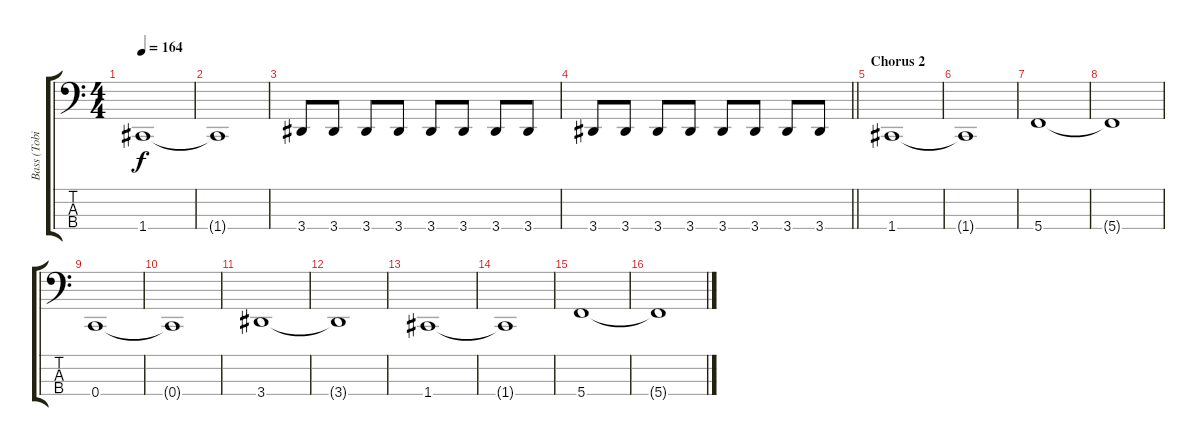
\track ("Bass (Tobi)" "Bass (Tobi") {instrument electricbassfinger}
\staff {score tabs}
\tuning (F2 C2 G1 C1) {hide}
\ts (4 4)
\tempo 164
\clef f4
\ks c
1.4.1{dy f} |
1.4{t}.1 |
3.4.8 3.4.8 3.4.8 3.4.8 3.4.8 3.4.8 3.4.8 3.4.8 |
\barLineRight lightlight
3.4.8 3.4.8 3.4.8 3.4.8 3.4.8 3.4.8 3.4.8 3.4.8 |
\section ("" "Chorus 2")
1.4.1 |
1.4{t}.1 |
5.4.1 |
5.4{t}.1 |
0.4.1 |
0.4{t}.1 |
3.4.1 |
3.4{t}.1 |
1.4.1 |
1.4{t}.1 |
5.4.1 |
5.4{t}.1
